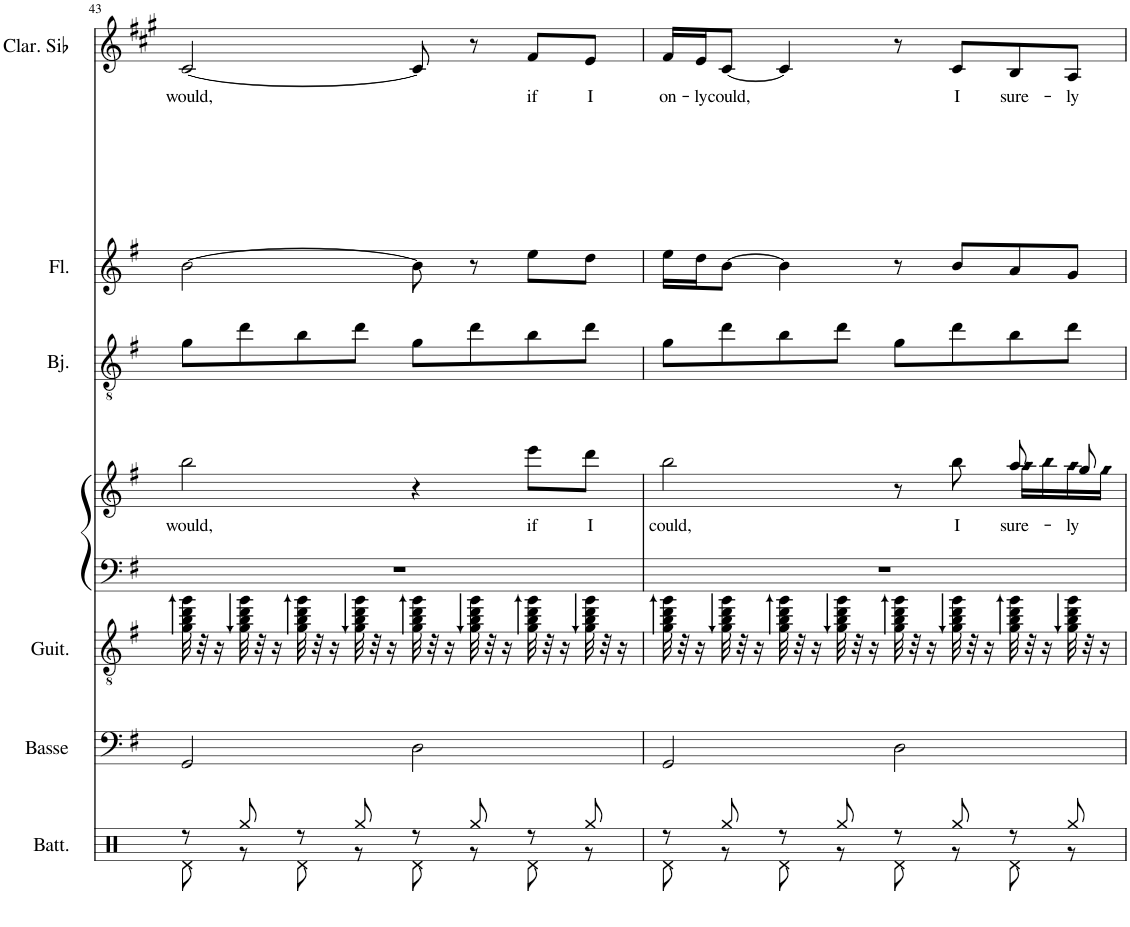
**kern	**kern	**kern	**kern	**kern	**text	**kern	**kern	**kern	**text
*part7	*part6	*part5	*part4	*part4	*part4	*part3	*part2	*part1	*part1
*staff8	*staff7	*staff6	*staff5	*staff4	*staff4	*staff3	*staff2	*staff1	*staff1
*I"Batterie	*I"Basse acoustique	*I"Guitare classique	*I"Piano-chant	*	*	*I"Banjo	*I"Flûte	*I"Clarinette en Sib	*
*I'Batt.	*I'Basse	*I'Guit.	*I'Pno	*	*	*I'Bj.	*I'Fl.	*I'Clar. Sib	*
!!LO:PB:g=z
*clefX	*clefF4	*clefGv2	*clefF4	*clefG2	*	*clefGv2	*clefG2	*clefG2	*
*	*Trd7c12	*	*	*	*	*	*	*Trd1c2	*
*k[f#]	*k[f#]	*k[f#]	*k[f#]	*k[f#]	*	*k[f#]	*k[f#]	*k[f#c#g#]	*
*M4/4	*M4/4	*M4/4	*M4/4	*M4/4	*	*M4/4	*M4/4	*M4/4	*
=43	=43	=43	=43	=43	=43	=43	=43	=43	=43
*^	*	*	*	*	*	*	*	*	*
!	!	!	!	!	!	!LO:LY:b	!	!	!	!LO:LY:b
8r	8Rd\	2GG/	32g\ 32b\ 32dd\ 32gg\	1r	2bb\	would,	8g\L	[2b\	[2c#/	would,
.	.	.	32r	.	.	.	.	.	.	.
.	.	.	16r	.	.	.	.	.	.	.
8Rgg/	8r	.	32g\ 32b\ 32dd\ 32gg\	.	.	.	8dd\	.	.	.
.	.	.	32r	.	.	.	.	.	.	.
.	.	.	16r	.	.	.	.	.	.	.
8r	8Rd\	.	32g\ 32b\ 32dd\ 32gg\	.	.	.	8b\	.	.	.
.	.	.	32r	.	.	.	.	.	.	.
.	.	.	16r	.	.	.	.	.	.	.
8Rgg/	8r	.	32g\ 32b\ 32dd\ 32gg\	.	.	.	8dd\J	.	.	.
.	.	.	32r	.	.	.	.	.	.	.
.	.	.	16r	.	.	.	.	.	.	.
8r	8Rd\	2D\	32g\ 32b\ 32dd\ 32gg\	.	4r	.	8g\L	8b\]	8c#/]	.
.	.	.	32r	.	.	.	.	.	.	.
.	.	.	16r	.	.	.	.	.	.	.
8Rgg/	8r	.	32g\ 32b\ 32dd\ 32gg\	.	.	.	8dd\	8r	8r	.
.	.	.	32r	.	.	.	.	.	.	.
.	.	.	16r	.	.	.	.	.	.	.
!	!	!	!	!	!	!LO:LY:b	!	!	!	!LO:LY:b
8r	8Rd\	.	32g\ 32b\ 32dd\ 32gg\	.	8eee\L	if	8b\	8ee\L	8f#/L	if
.	.	.	32r	.	.	.	.	.	.	.
.	.	.	16r	.	.	.	.	.	.	.
!	!	!	!	!	!	!LO:LY:b	!	!	!	!LO:LY:b
8Rgg/	8r	.	32g\ 32b\ 32dd\ 32gg\	.	8ddd\J	I	8dd\J	8dd\J	8e/J	I
.	.	.	32r	.	.	.	.	.	.	.
.	.	.	16r	.	.	.	.	.	.	.
=44	=44	=44	=44	=44	=44	=44	=44	=44	=44	=44
!	!	!	!	!	!	!LO:LY:b	!	!	!	!LO:LY:b
*	*	*	*	*	*^	*	*	*	*	*
8r	8Rd\	2GG/	32g\ 32b\ 32dd\ 32gg\	1r	2bb\	2.ryy	could,	8g\L	16ee\LL	16f#/LL	on-
.	.	.	32r	.	.	.	.	.	.	.	.
!	!	!	!	!	!	!	!	!	!	!	!LO:LY:b
.	.	.	16r	.	.	.	.	.	16dd\J	16e/J	-ly
!	!	!	!	!	!	!	!	!	!	!	!LO:LY:b
8Rgg/	8r	.	32g\ 32b\ 32dd\ 32gg\	.	.	.	.	8dd\	[8b\J	[8c#/J	could,
.	.	.	32r	.	.	.	.	.	.	.	.
.	.	.	16r	.	.	.	.	.	.	.	.
8r	8Rd\	.	32g\ 32b\ 32dd\ 32gg\	.	.	.	.	8b\	4b\]	4c#/]	.
.	.	.	32r	.	.	.	.	.	.	.	.
.	.	.	16r	.	.	.	.	.	.	.	.
8Rgg/	8r	.	32g\ 32b\ 32dd\ 32gg\	.	.	.	.	8dd\J	.	.	.
.	.	.	32r	.	.	.	.	.	.	.	.
.	.	.	16r	.	.	.	.	.	.	.	.
8r	8Rd\	2D\	32g\ 32b\ 32dd\ 32gg\	.	8r	.	.	8g\L	8r	8r	.
.	.	.	32r	.	.	.	.	.	.	.	.
.	.	.	16r	.	.	.	.	.	.	.	.
!	!	!	!	!	!	!	!LO:LY:b	!	!	!	!LO:LY:b
8Rgg/	8r	.	32g\ 32b\ 32dd\ 32gg\	.	8bb\	.	I	8dd\	8b/L	8c#/L	I
.	.	.	32r	.	.	.	.	.	.	.	.
.	.	.	16r	.	.	.	.	.	.	.	.
!	!	!	!	!	!	!LO:N:head=diamond	!LO:LY:b	!	!	!	!LO:LY:b
8r	8Rd\	.	32g\ 32b\ 32dd\ 32gg\	.	8aa/	16aa\LL	sure-	8b\	8a/	8B/	sure-
.	.	.	32r	.	.	.	.	.	.	.	.
!	!	!	!	!	!	!LO:N:head=diamond	!	!	!	!	!
.	.	.	16r	.	.	16bb\	.	.	.	.	.
!	!	!	!	!	!	!LO:N:head=diamond	!LO:LY:b	!	!	!	!LO:LY:b
8Rgg/	8r	.	32g\ 32b\ 32dd\ 32gg\	.	8gg/	16aa\	-ly	8dd\J	8g/J	8A/J	-ly
.	.	.	32r	.	.	.	.	.	.	.	.
!	!	!	!	!	!	!LO:N:head=diamond	!	!	!	!	!
.	.	.	16r	.	.	16gg\JJ	.	.	.	.	.
*v	*v	*	*	*	*v	*v	*	*	*	*	*
=	=	=	=	=	=	=	=	=	=
*-	*-	*-	*-	*-	*-	*-	*-	*-	*-
